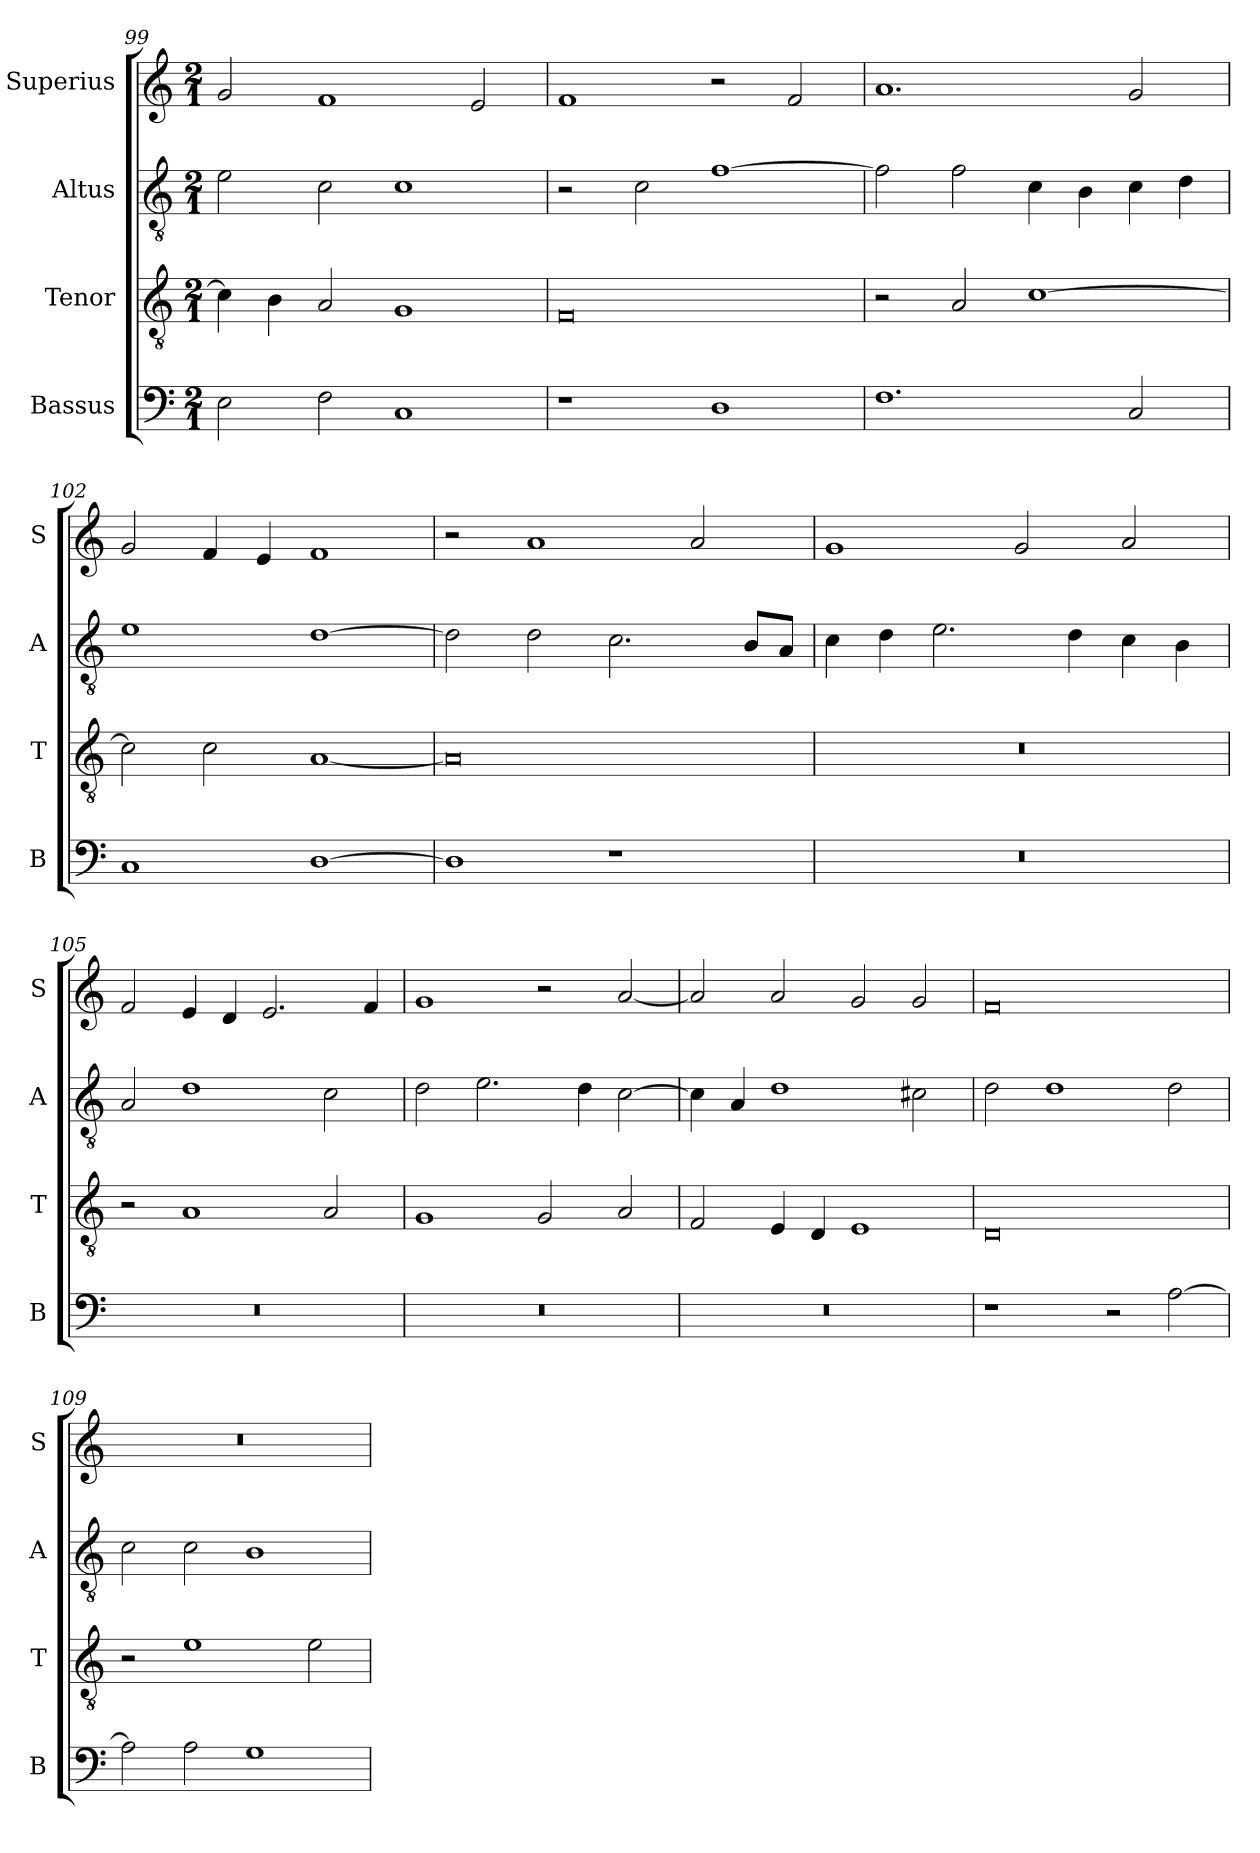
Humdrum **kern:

**kern	**kern	**kern	**kern
*part4	*part3	*part2	*part1
*staff4	*staff3	*staff2	*staff1
*I"Bassus	*I"Tenor	*I"Altus	*I"Superius
*I'B	*I'T	*I'A	*I'S
*clefF4	*clefGv2	*clefGv2	*clefG2
*k[]	*k[]	*k[]	*k[]
*C:	*C:	*C:	*C:
*M2/1	*M2/1	*M2/1	*M2/1
=99	=99	=99	=99
2E	4c]	2e	2g
.	4B	.	.
2F	2A	2c	1f
1C	1G	1c	.
.	.	.	2e
=100	=100	=100	=100
1r	0F	2r	1f
.	.	2c	.
1D	.	[1f	2r
.	.	.	2f
=101	=101	=101	=101
1.F	2r	2f]	1.a
.	2A	2f	.
.	[1c	4c	.
.	.	4B	.
2C	.	4c	2g
.	.	4d	.
=102	=102	=102	=102
1C	2c]	1e	2g
.	2c	.	4f
.	.	.	4e
[1D	[1A	[1d	1f
=103	=103	=103	=103
1D]	0A]	2d]	2r
.	.	2d	1a
1r	.	2.c	.
.	.	.	2a
.	.	8BL	.
.	.	8AJ	.
=104	=104	=104	=104
0r	0r	4c	1g
.	.	4d	.
.	.	2.e	.
.	.	.	2g
.	.	4d	.
.	.	4c	2a
.	.	4B	.
=105	=105	=105	=105
0r	2r	2A	2f
.	1A	1d	4e
.	.	.	4d
.	.	.	2.e
.	2A	2c	.
.	.	.	4f
=106	=106	=106	=106
0r	1G	2d	1g
.	.	2.e	.
.	2G	.	2r
.	.	4d	.
.	2A	[2c	[2a
=107	=107	=107	=107
0r	2F	4c]	2a]
.	.	4A	.
.	4E	1d	2a
.	4D	.	.
.	1E	.	2g
.	.	2c#X	2g
=108	=108	=108	=108
1r	0D	2d	0f
.	.	1d	.
2r	.	.	.
[2A	.	2d	.
=109	=109	=109	=109
2A]	2r	2c	0r
2A	1e	2c	.
1G	.	1B	.
.	2e	.	.
=	=	=	=
*-	*-	*-	*-
